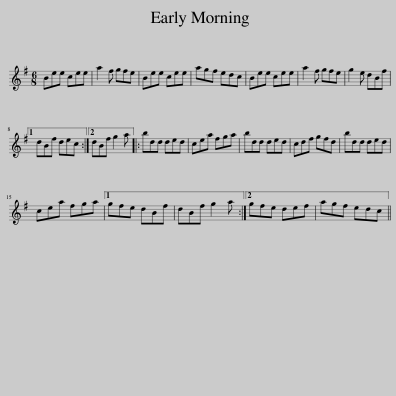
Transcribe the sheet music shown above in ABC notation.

X:1
L:1/8
M:6/8
I:linebreak $
K:Emin
V:1 treble
V:1
 Bee cee | a2 f gfe | Bee cee | agf edc | Bee cee | %5
 a2 f gfe | g2 e dBf |1$ dBf dec :|2 dBf g2 a |: bdd ded | %10
 cea fga | bdd ded | cdf gfd | bdd ded |$ cea fga |1 %15
 gfe dBf | dBf g2 a :|2 gfe def | agf edc || %19
